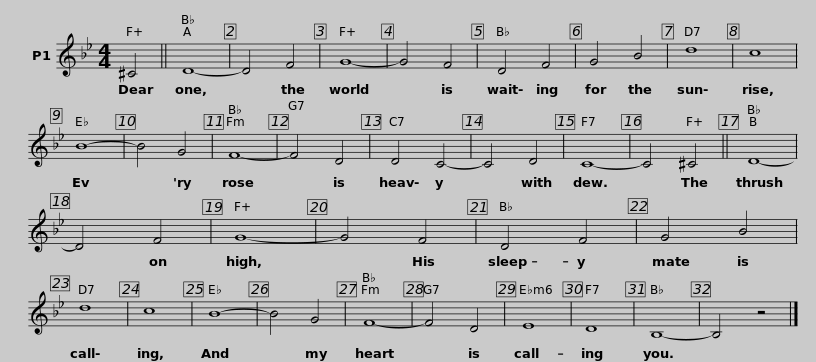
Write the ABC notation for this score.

X:1
L:1/8
M:4/4
I:linebreak $
K:Bb
V:1 treble
V:1
 ^C4 || D8- | D4 F4 | G8- | G4 F4 |$ %5
 D4 F4 | G4 B4 | d8 | c8 |$ B8- | %10
 B4 G4 | F8- | F4 D4 |$ D4 C4- | C4 D4 | %15
 C8- | C4 ^C4 ||$ D8- | D4 F4 | G8- | %20
 G4 F4 |$ D4 F4 | G4 B4 | d8 | c8 |$ %25
 B8- | B4 G4 | F8- | F4 D4 |$ E8 | %30
 D8 | B,8- | B,4 z4 |] %33
